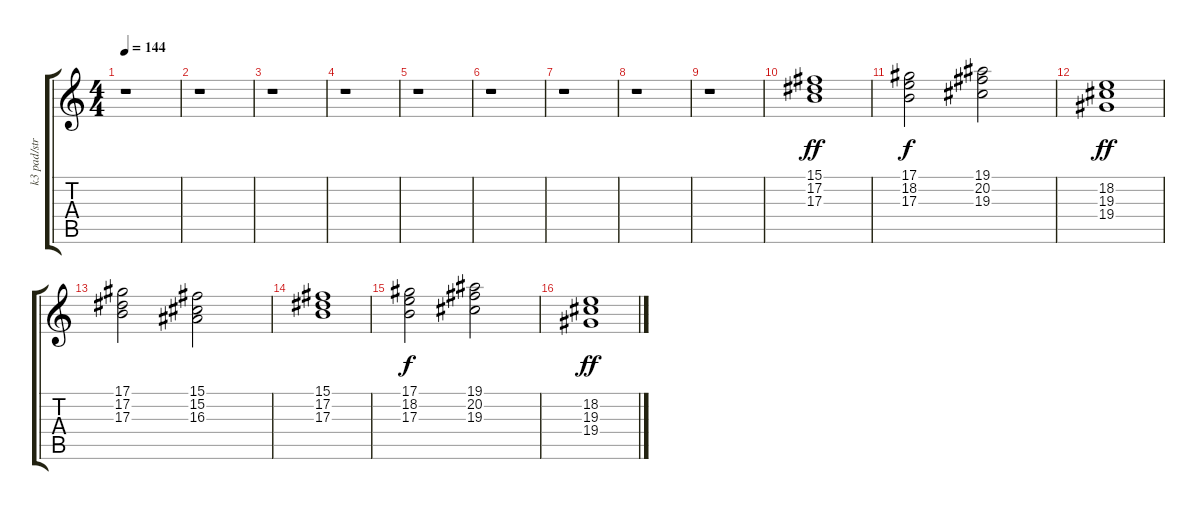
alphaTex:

\track ("k3 pad/strings" "k3 pad/str") {instrument pad7halo}
\staff {score tabs}
\tuning (Eb4 Bb3 Gb3 Db3 Ab2 Eb2) {hide}
\ts (4 4)
\tempo 144
\clef g2
\ks c
r.1{dy f} |
r.1 |
r.1 |
r.1 |
r.1 |
r.1 |
r.1 |
r.1 |
r.1 |
(15.1 17.2 17.3).1{dy ff volume 9 balance 2 instrument synthstrings1} |
(17.1 18.2 17.3).2{dy f} (19.1 20.2 19.3).2 |
(18.2 19.3 19.4).1{dy ff} |
(17.1 17.2 17.3).2 (15.1 15.2 16.3).2 |
(15.1 17.2 17.3).1 |
(17.1 18.2 17.3).2{dy f} (19.1 20.2 19.3).2 |
(18.2 19.3 19.4).1{dy ff}
